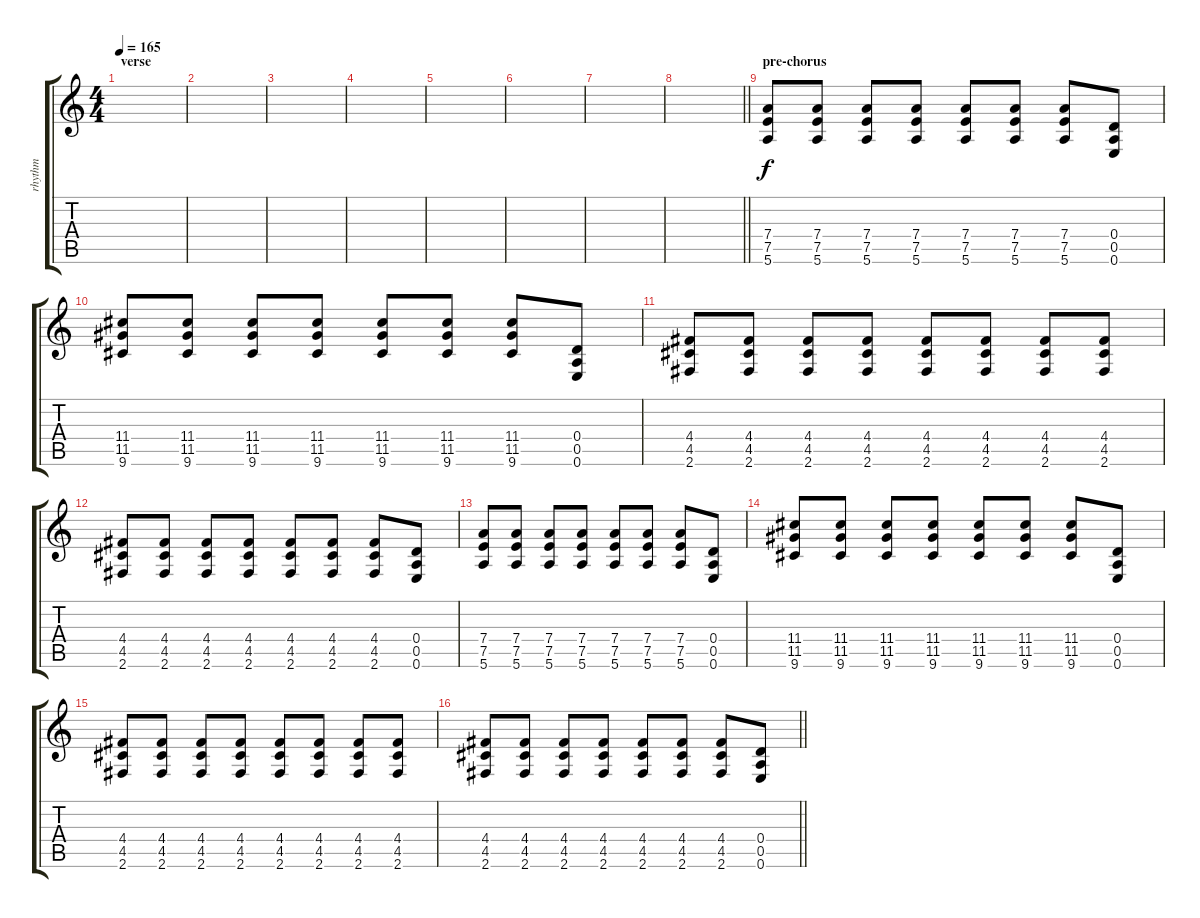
\track ("rhythm" "rhythm") {instrument overdrivenguitar}
\staff {score tabs}
\tuning (E4 B3 G3 D3 A2 E2) {hide}
\ts (4 4)
\section ("" "verse")
\tempo 165
\clef g2
\ks c
|
|
|
|
|
|
|
\barLineRight lightlight
|
\section ("" "pre-chorus")
(7.4 7.5 5.6).8 (7.4 7.5 5.6).8 (7.4 7.5 5.6).8 (7.4 7.5 5.6).8 (7.4 7.5 5.6).8 (7.4 7.5 5.6).8 (7.4 7.5 5.6).8 (0.4 0.5 0.6).8 |
(11.4 11.5 9.6).8 (11.4 11.5 9.6).8 (11.4 11.5 9.6).8 (11.4 11.5 9.6).8 (11.4 11.5 9.6).8 (11.4 11.5 9.6).8 (11.4 11.5 9.6).8 (0.4 0.5 0.6).8 |
(4.4 4.5 2.6).8 (4.4 4.5 2.6).8 (4.4 4.5 2.6).8 (4.4 4.5 2.6).8 (4.4 4.5 2.6).8 (4.4 4.5 2.6).8 (4.4 4.5 2.6).8 (4.4 4.5 2.6).8 |
(4.4 4.5 2.6).8 (4.4 4.5 2.6).8 (4.4 4.5 2.6).8 (4.4 4.5 2.6).8 (4.4 4.5 2.6).8 (4.4 4.5 2.6).8 (4.4 4.5 2.6).8 (0.4 0.5 0.6).8 |
(7.4 7.5 5.6).8 (7.4 7.5 5.6).8 (7.4 7.5 5.6).8 (7.4 7.5 5.6).8 (7.4 7.5 5.6).8 (7.4 7.5 5.6).8 (7.4 7.5 5.6).8 (0.4 0.5 0.6).8 |
(11.4 11.5 9.6).8 (11.4 11.5 9.6).8 (11.4 11.5 9.6).8 (11.4 11.5 9.6).8 (11.4 11.5 9.6).8 (11.4 11.5 9.6).8 (11.4 11.5 9.6).8 (0.4 0.5 0.6).8 |
(4.4 4.5 2.6).8 (4.4 4.5 2.6).8 (4.4 4.5 2.6).8 (4.4 4.5 2.6).8 (4.4 4.5 2.6).8 (4.4 4.5 2.6).8 (4.4 4.5 2.6).8 (4.4 4.5 2.6).8 |
\barLineRight lightlight
(4.4 4.5 2.6).8 (4.4 4.5 2.6).8 (4.4 4.5 2.6).8 (4.4 4.5 2.6).8 (4.4 4.5 2.6).8 (4.4 4.5 2.6).8 (4.4 4.5 2.6).8 (0.4 0.5 0.6).8
